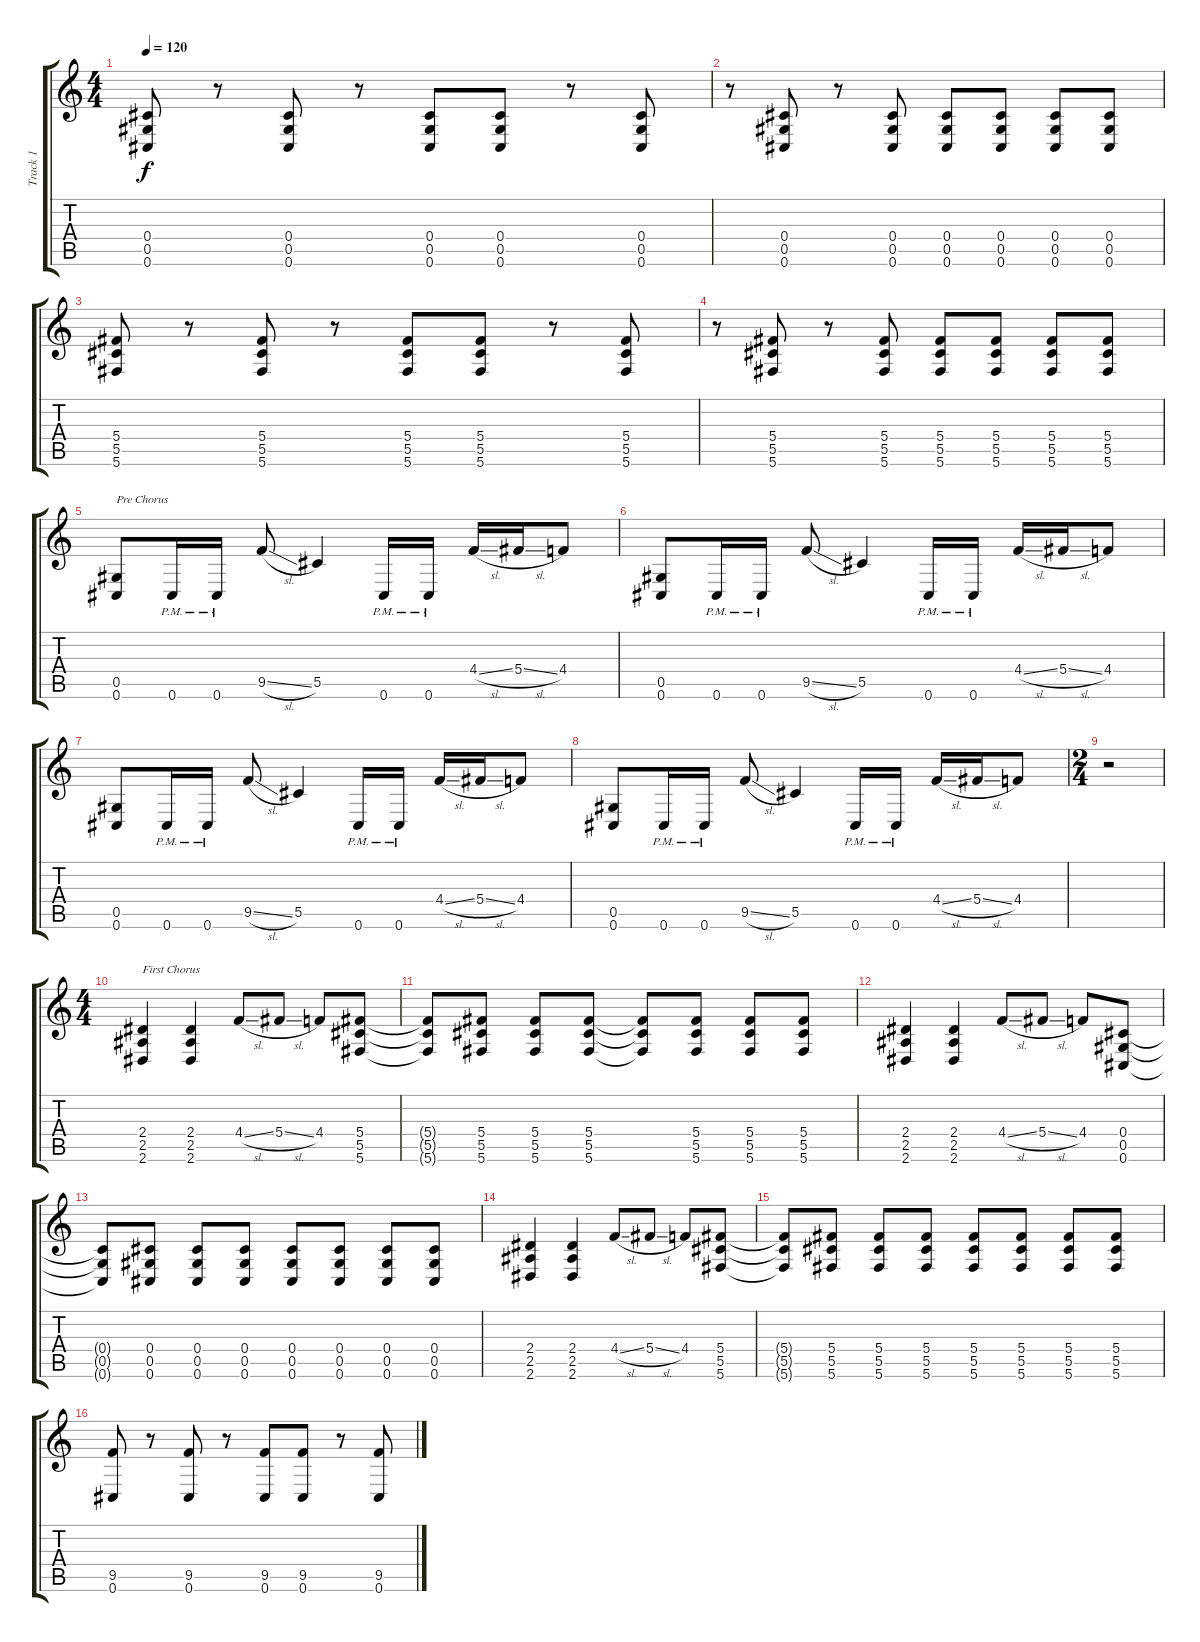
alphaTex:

\track ("Track 1" "Track 1") {instrument distortionguitar}
\staff {score tabs}
\tuning (Eb4 Bb3 Gb3 Db3 Ab2 Db2) {hide}
\ts (4 4)
\tempo 120
\clef g2
\ks c
(0.4 0.5 0.6).8{dy f} r.8 (0.4 0.5 0.6).8 r.8 (0.4 0.5 0.6).8 (0.4 0.5 0.6).8 r.8 (0.4 0.5 0.6).8 |
r.8 (0.4 0.5 0.6).8 r.8 (0.4 0.5 0.6).8 (0.4 0.5 0.6).8 (0.4 0.5 0.6).8 (0.4 0.5 0.6).8 (0.4 0.5 0.6).8 |
(5.4 5.5 5.6).8 r.8 (5.4 5.5 5.6).8 r.8 (5.4 5.5 5.6).8 (5.4 5.5 5.6).8 r.8 (5.4 5.5 5.6).8 |
r.8 (5.4 5.5 5.6).8 r.8 (5.4 5.5 5.6).8 (5.4 5.5 5.6).8 (5.4 5.5 5.6).8 (5.4 5.5 5.6).8 (5.4 5.5 5.6).8 |
(0.5 0.6).8{txt "Pre Chorus"} 0.6{pm}.16 0.6{pm}.16 9.5{sl}.8 5.5.4 0.6{pm}.16 0.6{pm}.16 4.4{sl}.16 5.4{sl}.16 4.4.8 |
(0.5 0.6).8 0.6{pm}.16 0.6{pm}.16 9.5{sl}.8 5.5.4 0.6{pm}.16 0.6{pm}.16 4.4{sl}.16 5.4{sl}.16 4.4.8 |
(0.5 0.6).8 0.6{pm}.16 0.6{pm}.16 9.5{sl}.8 5.5.4 0.6{pm}.16 0.6{pm}.16 4.4{sl}.16 5.4{sl}.16 4.4.8 |
(0.5 0.6).8 0.6{pm}.16 0.6{pm}.16 9.5{sl}.8 5.5.4 0.6{pm}.16 0.6{pm}.16 4.4{sl}.16 5.4{sl}.16 4.4.8 |
\ts (2 4)
r.2 |
\ts (4 4)
(2.4 2.5 2.6).4{txt "First Chorus"} (2.4 2.5 2.6).4 4.4{sl}.8 5.4{sl}.8 4.4.8 (5.4 5.5 5.6).8 |
(5.4{t} 5.5{t} 5.6{t}).8 (5.4 5.5 5.6).8 (5.4 5.5 5.6).8 (5.4 5.5 5.6).8 (5.4{t} 5.5{t} 5.6{t}).8 (5.4 5.5 5.6).8 (5.4 5.5 5.6).8 (5.4 5.5 5.6).8 |
(2.4 2.5 2.6).4 (2.4 2.5 2.6).4 4.4{sl}.8 5.4{sl}.8 4.4.8 (0.4 0.5 0.6).8 |
(0.4{t} 0.5{t} 0.6{t}).8 (0.4 0.5 0.6).8 (0.4 0.5 0.6).8 (0.4 0.5 0.6).8 (0.4 0.5 0.6).8 (0.4 0.5 0.6).8 (0.4 0.5 0.6).8 (0.4 0.5 0.6).8 |
(2.4 2.5 2.6).4 (2.4 2.5 2.6).4 4.4{sl}.8 5.4{sl}.8 4.4.8 (5.4 5.5 5.6).8 |
(5.4{t} 5.5{t} 5.6{t}).8 (5.4 5.5 5.6).8 (5.4 5.5 5.6).8 (5.4 5.5 5.6).8 (5.4 5.5 5.6).8 (5.4 5.5 5.6).8 (5.4 5.5 5.6).8 (5.4 5.5 5.6).8 |
(9.5 0.6).8 r.8 (9.5 0.6).8 r.8 (9.5 0.6).8 (9.5 0.6).8 r.8 (9.5 0.6).8
